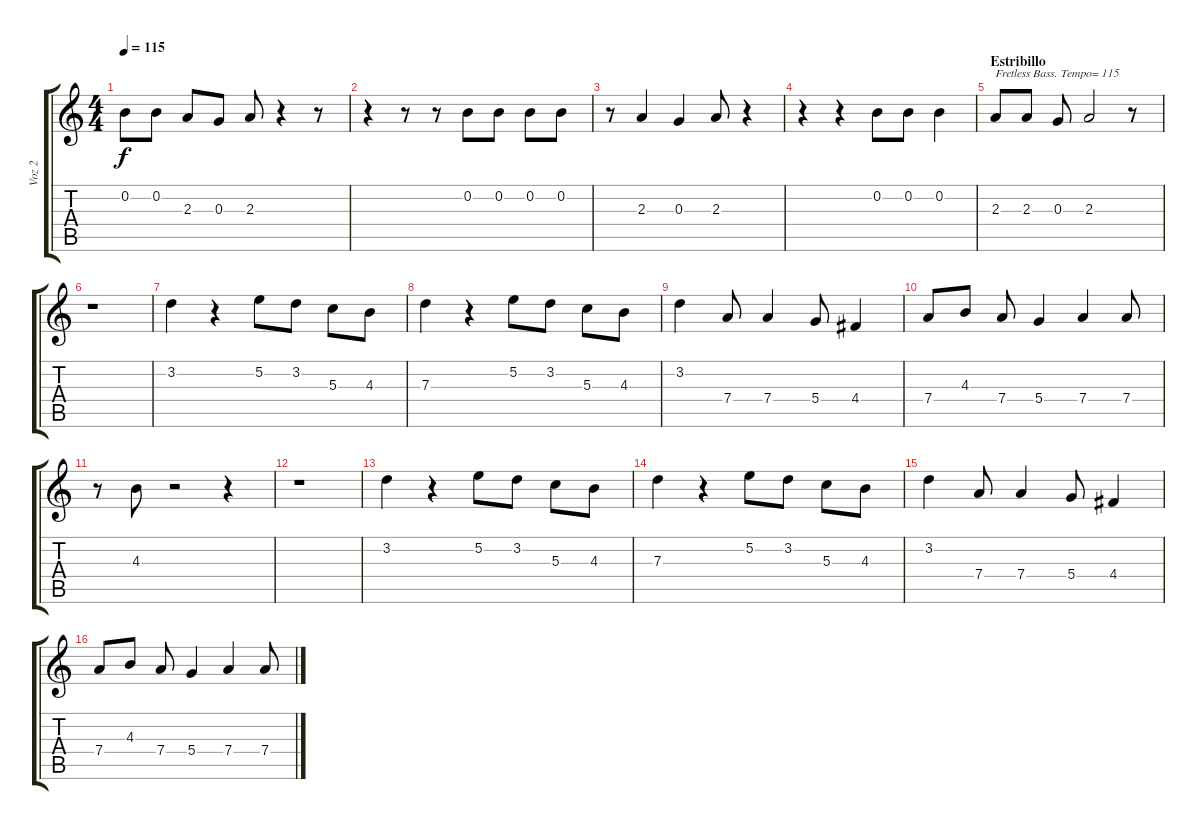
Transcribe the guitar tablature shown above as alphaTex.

\track ("Voz 2" "Voz 2") {instrument fretlessbass}
\staff {score tabs}
\tuning (E4 B3 G3 D3 A2 E2) {hide}
\ts (4 4)
\tempo 115
\clef g2
\ks c
0.2.8{dy f} 0.2.8 2.3.8 0.3.8 2.3.8 r.4 r.8 |
r.4 r.8 r.8 0.2.8 0.2.8 0.2.8 0.2.8 |
r.8 2.3.4 0.3.4 2.3.8 r.4 |
r.4 r.4 0.2.8 0.2.8 0.2.4 |
\section ("" "Estribillo")
2.3.8{txt "Fretless Bass. Tempo= 115"} 2.3.8 0.3.8 2.3.2 r.8 |
r.1 |
3.2.4 r.4 5.2.8 3.2.8 5.3.8 4.3.8 |
7.3.4 r.4 5.2.8 3.2.8 5.3.8 4.3.8 |
3.2.4 7.4.8 7.4.4 5.4.8 4.4.4 |
7.4.8 4.3.8 7.4.8 5.4.4 7.4.4 7.4.8 |
r.8 4.3.8 r.2 r.4 |
r.1 |
3.2.4 r.4 5.2.8 3.2.8 5.3.8 4.3.8 |
7.3.4 r.4 5.2.8 3.2.8 5.3.8 4.3.8 |
3.2.4 7.4.8 7.4.4 5.4.8 4.4.4 |
7.4.8 4.3.8 7.4.8 5.4.4 7.4.4 7.4.8
